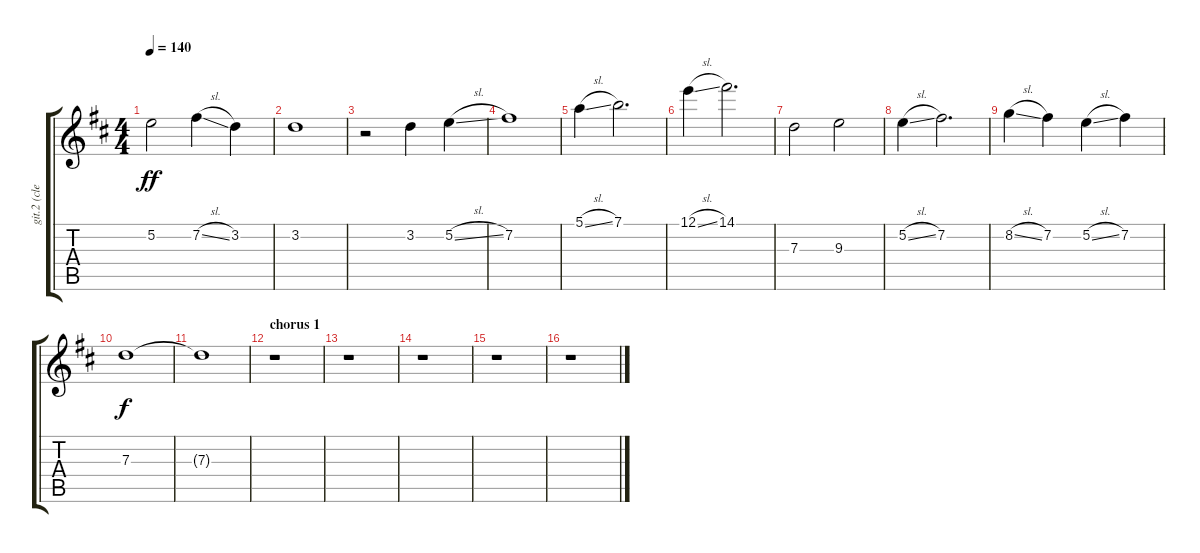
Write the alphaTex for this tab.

\track ("git.2 (clean)" "git.2 (cle") {instrument electricguitarjazz}
\staff {score tabs}
\tuning (E4 B3 G3 D3 A2 E2) {hide}
\ts (4 4)
\tempo 140
\clef g2
\ks d
5.2.2{dy ff} 7.2{sl}.4 3.2.4 |
3.2.1 |
r.2 3.2.4 5.2{sl}.4 |
7.2.1 |
5.1{sl}.4 7.1.2{d} |
12.1{sl}.4 14.1.2{d} |
7.3.2 9.3.2 |
5.2{sl}.4 7.2.2{d} |
8.2{sl}.4 7.2.4 5.2{sl}.4 7.2.4 |
7.3.1{dy f} |
7.3{t}.1 |
\section ("" "chorus 1")
r.1 |
r.1 |
r.1 |
r.1 |
r.1
